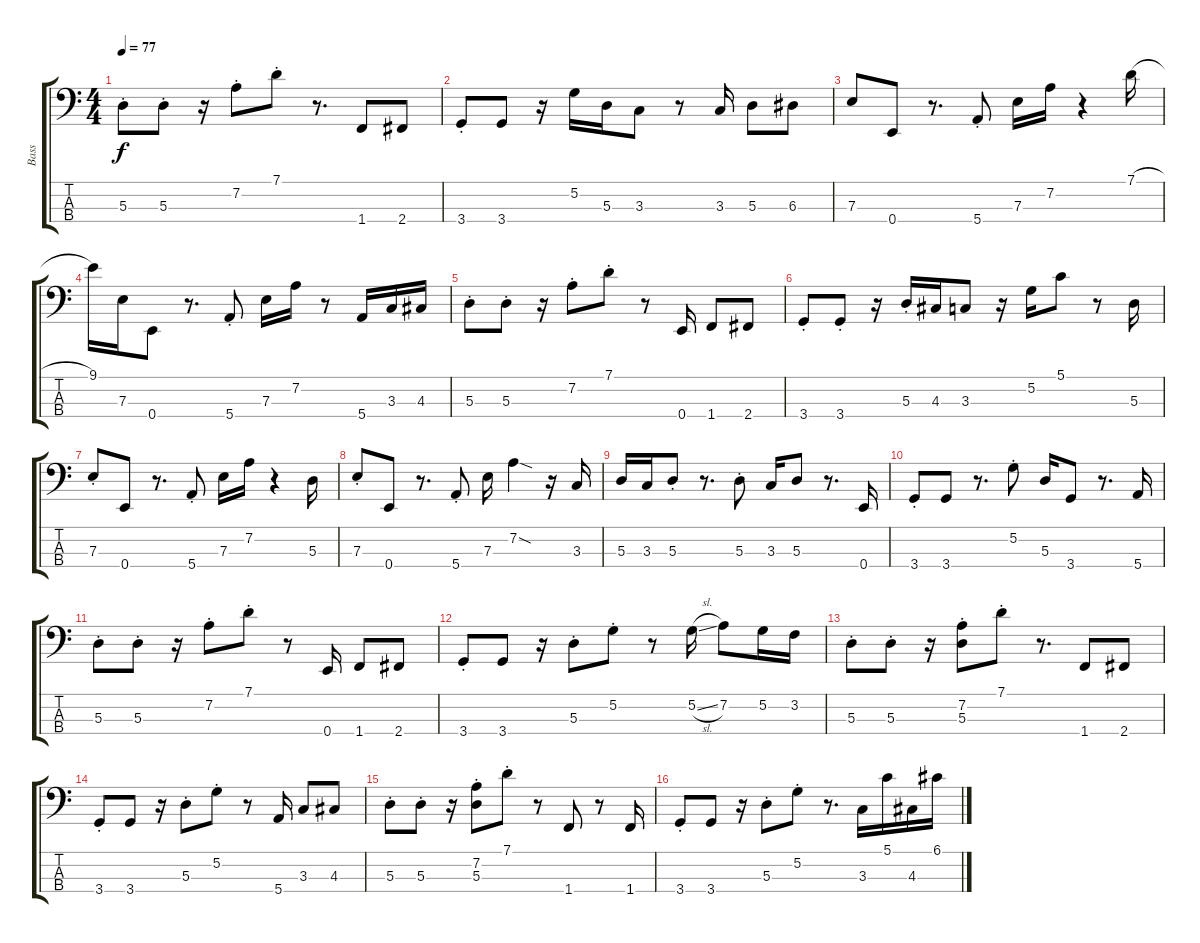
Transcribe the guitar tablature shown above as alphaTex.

\track ("Bass" "Bass") {instrument electricbassfinger}
\staff {score tabs}
\tuning (G2 D2 A1 E1) {hide}
\ts (4 4)
\tempo 77
\clef f4
\ks c
5.3{st}.8{dy f} 5.3{st}.8 r.16 7.2{st}.8 7.1{st}.8 r.8{d} 1.4.8 2.4.8 |
3.4{st}.8 3.4.8 r.16 5.2.16 5.3.16 3.3.8 r.8 3.3.16 5.3.8 6.3.8 |
7.3.8 0.4.8 r.8{d} 5.4{st}.8 7.3.16 7.2.16 r.4 7.1{h}.16 |
9.1.16 7.3.16 0.4.8 r.8{d} 5.4{st}.8 7.3.16 7.2.16 r.8 5.4.16 3.3.16 4.3.16 |
5.3{st}.8 5.3{st}.8 r.16 7.2{st}.8 7.1{st}.8 r.8 0.4.16 1.4.8 2.4.8 |
3.4{st}.8 3.4{st}.8 r.16 5.3{st}.16 4.3.16 3.3.8 r.16 5.2.16 5.1.8 r.8 5.3.16 |
7.3{st}.8 0.4.8 r.8{d} 5.4{st}.8 7.3.16 7.2.16 r.4 5.3.16 |
7.3{st}.8 0.4.8 r.8{d} 5.4{st}.8 7.3.16 7.2{sod}.4 r.16 3.3.16 |
5.3.16 3.3.16 5.3{st}.8 r.8{d} 5.3{st}.8 3.3.16 5.3.8 r.8{d} 0.4.16 |
3.4{st}.8 3.4.8 r.8{d} 5.2{st}.8 5.3.16 3.4.8 r.8{d} 5.4.16 |
5.3{st}.8 5.3{st}.8 r.16 7.2{st}.8 7.1{st}.8 r.8 0.4.16 1.4.8 2.4.8 |
3.4{st}.8 3.4.8 r.16 5.3{st}.8 5.2{st}.8 r.8 5.2{sl}.16 7.2.8 5.2.16 3.2.16 |
5.3{st}.8 5.3{st}.8 r.16 (7.2{st} 5.3{st}).8 7.1{st}.8 r.8{d} 1.4.8 2.4.8 |
3.4{st}.8 3.4.8 r.16 5.3{st}.8 5.2{st}.8 r.8 5.4.16 3.3.8 4.3.8 |
5.3{st}.8 5.3{st}.8 r.16 (7.2{st} 5.3{st}).8 7.1{st}.8 r.8 1.4.8 r.8 1.4.16 |
3.4{st}.8 3.4.8 r.16 5.3{st}.8 5.2{st}.8 r.8{d} 3.3.16 5.1.16 4.3.16 6.1.16
